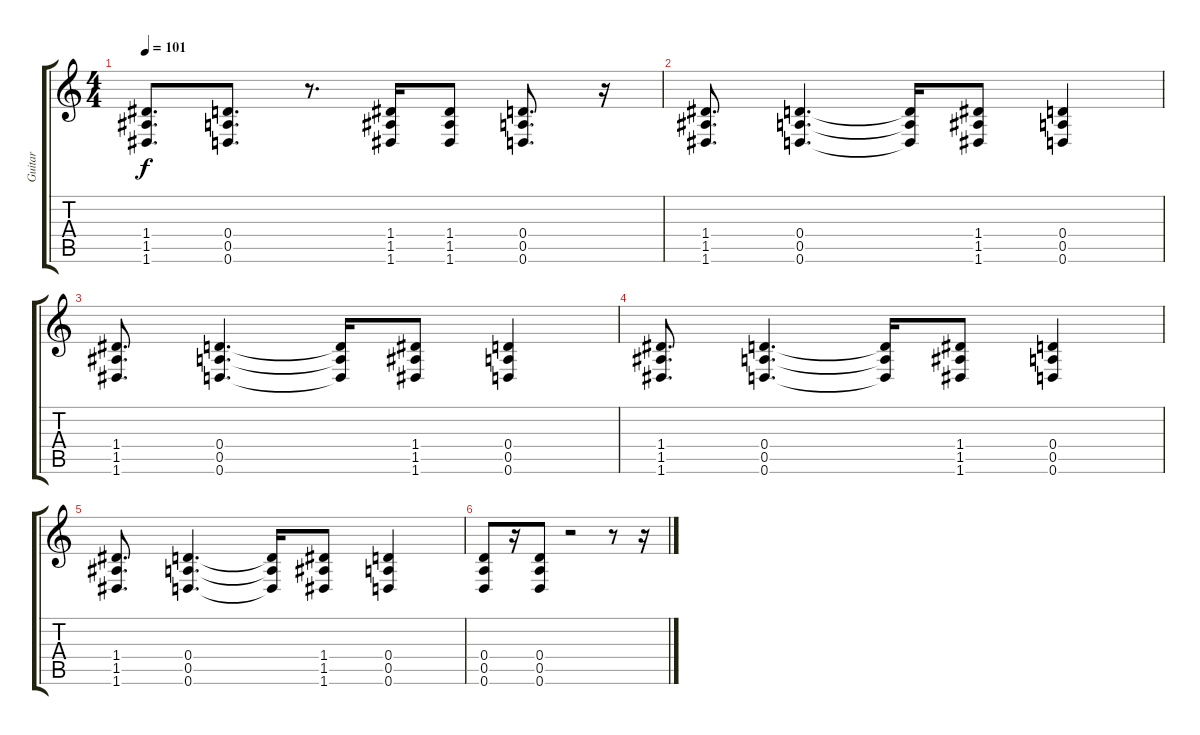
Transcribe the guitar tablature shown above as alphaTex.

\track ("Guitar" "Guitar") {instrument distortionguitar}
\staff {score tabs}
\tuning (E4 B3 G3 D3 A2 D2) {hide}
\ts (4 4)
\tempo 101
\clef g2
\ks c
(1.4 1.5 1.6).8{d dy f} (0.4 0.5 0.6).8{d} r.8{d} (1.4 1.5 1.6).16 (1.4 1.5 1.6).8 (0.4 0.5 0.6).8{d} r.16 |
(1.4 1.5 1.6).8{d} (0.4 0.5 0.6).4{d} (0.4{t} 0.5{t} 0.6{t}).16 (1.4 1.5 1.6).8 (0.4 0.5 0.6).4 |
(1.4 1.5 1.6).8{d} (0.4 0.5 0.6).4{d} (0.4{t} 0.5{t} 0.6{t}).16 (1.4 1.5 1.6).8 (0.4 0.5 0.6).4 |
(1.4 1.5 1.6).8{d} (0.4 0.5 0.6).4{d} (0.4{t} 0.5{t} 0.6{t}).16 (1.4 1.5 1.6).8 (0.4 0.5 0.6).4 |
(1.4 1.5 1.6).8{d} (0.4 0.5 0.6).4{d} (0.4{t} 0.5{t} 0.6{t}).16 (1.4 1.5 1.6).8 (0.4 0.5 0.6).4 |
(0.4 0.5 0.6).8 r.16 (0.4 0.5 0.6).8 r.2 r.8 r.16
